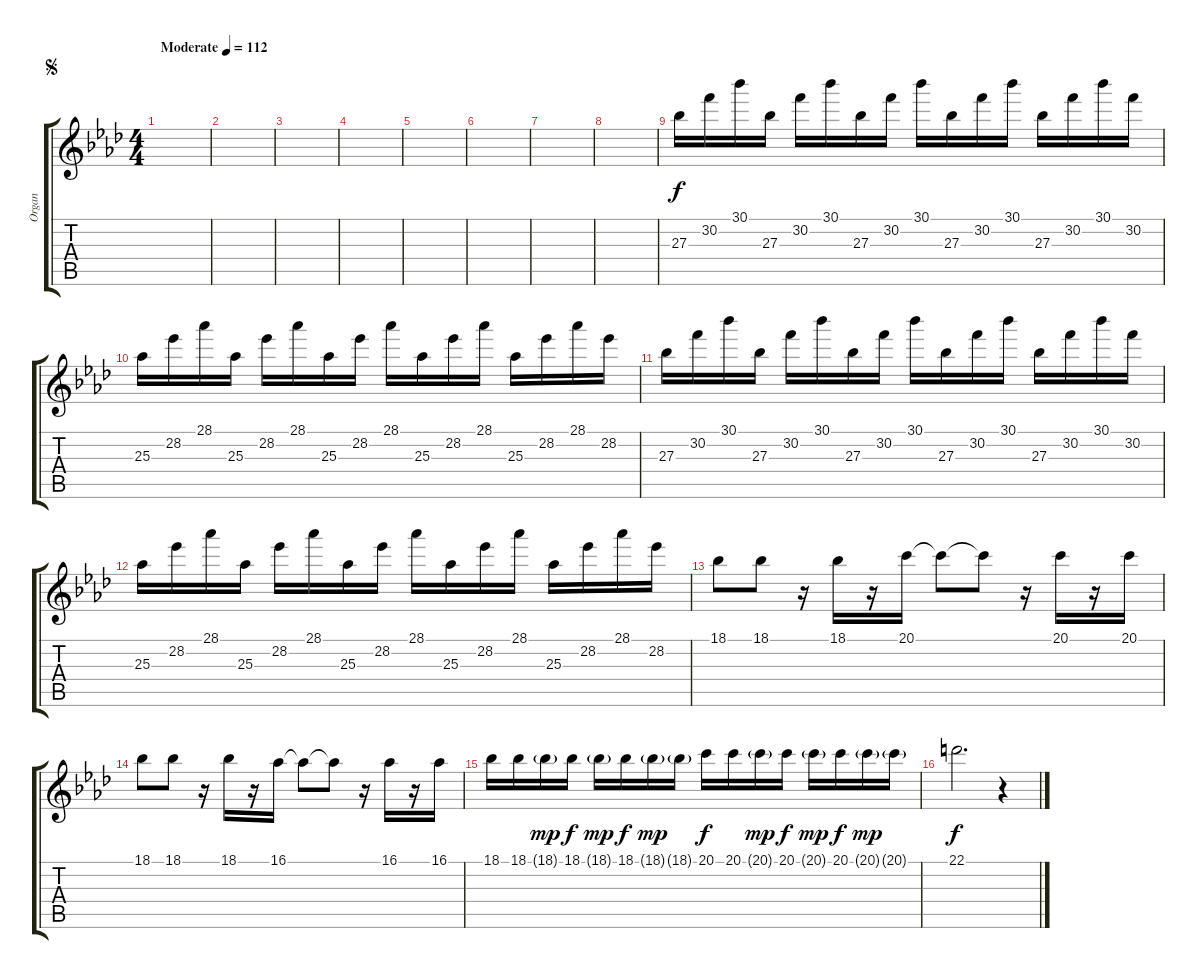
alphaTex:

\track ("Organ" "Organ") {instrument percussiveorgan}
\staff {score tabs}
\tuning (E4 B3 G3 D3 A2 E2) {hide}
\ts (4 4)
\jump segno
\tempo (112 "Moderate")
\clef g2
\ks ab
|
|
|
|
|
|
|
|
27.3.16 30.2.16 30.1.16 27.3.16 30.2.16 30.1.16 27.3.16 30.2.16 30.1.16 27.3.16 30.2.16 30.1.16 27.3.16 30.2.16 30.1.16 30.2.16 |
25.3.16 28.2.16 28.1.16 25.3.16 28.2.16 28.1.16 25.3.16 28.2.16 28.1.16 25.3.16 28.2.16 28.1.16 25.3.16 28.2.16 28.1.16 28.2.16 |
27.3.16 30.2.16 30.1.16 27.3.16 30.2.16 30.1.16 27.3.16 30.2.16 30.1.16 27.3.16 30.2.16 30.1.16 27.3.16 30.2.16 30.1.16 30.2.16 |
25.3.16 28.2.16 28.1.16 25.3.16 28.2.16 28.1.16 25.3.16 28.2.16 28.1.16 25.3.16 28.2.16 28.1.16 25.3.16 28.2.16 28.1.16 28.2.16 |
18.1.8 18.1.8 r.16 18.1.16 r.16 20.1.16 20.1{t}.8 20.1{t}.8 r.16 20.1.16 r.16 20.1.16 |
18.1.8 18.1.8 r.16 18.1.16 r.16 16.1.16 16.1{t}.8 16.1{t}.8 r.16 16.1.16 r.16 16.1.16 |
18.1.16 18.1.16 18.1{g}.16{dy mp} 18.1.16{dy f} 18.1{g}.16{dy mp} 18.1.16{dy f} 18.1{g}.16{dy mp} 18.1{g}.16 20.1.16{dy f} 20.1.16 20.1{g}.16{dy mp} 20.1.16{dy f} 20.1{g}.16{dy mp} 20.1.16{dy f} 20.1{g}.16{dy mp} 20.1{g}.16 |
22.1.2{d dy f} r.4
